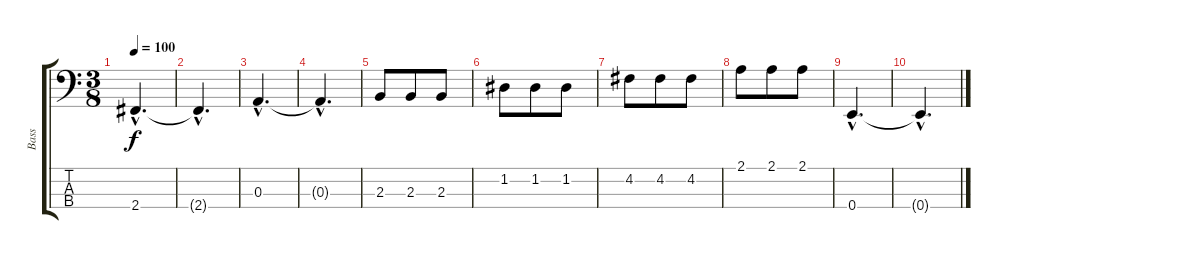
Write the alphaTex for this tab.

\track ("Bass" "Bass") {instrument electricbasspick}
\staff {score tabs}
\tuning (G2 D2 A1 E1) {hide}
\ts (3 8)
\tempo 100
\clef f4
\ks c
2.4{hac}.4{d dy f} |
2.4{hac t}.4{d} |
0.3{hac}.4{d} |
0.3{hac t}.4{d} |
2.3.8 2.3.8 2.3.8 |
1.2.8 1.2.8 1.2.8 |
4.2.8 4.2.8 4.2.8 |
2.1.8 2.1.8 2.1.8 |
0.4{hac}.4{d} |
0.4{hac t}.4{d}
